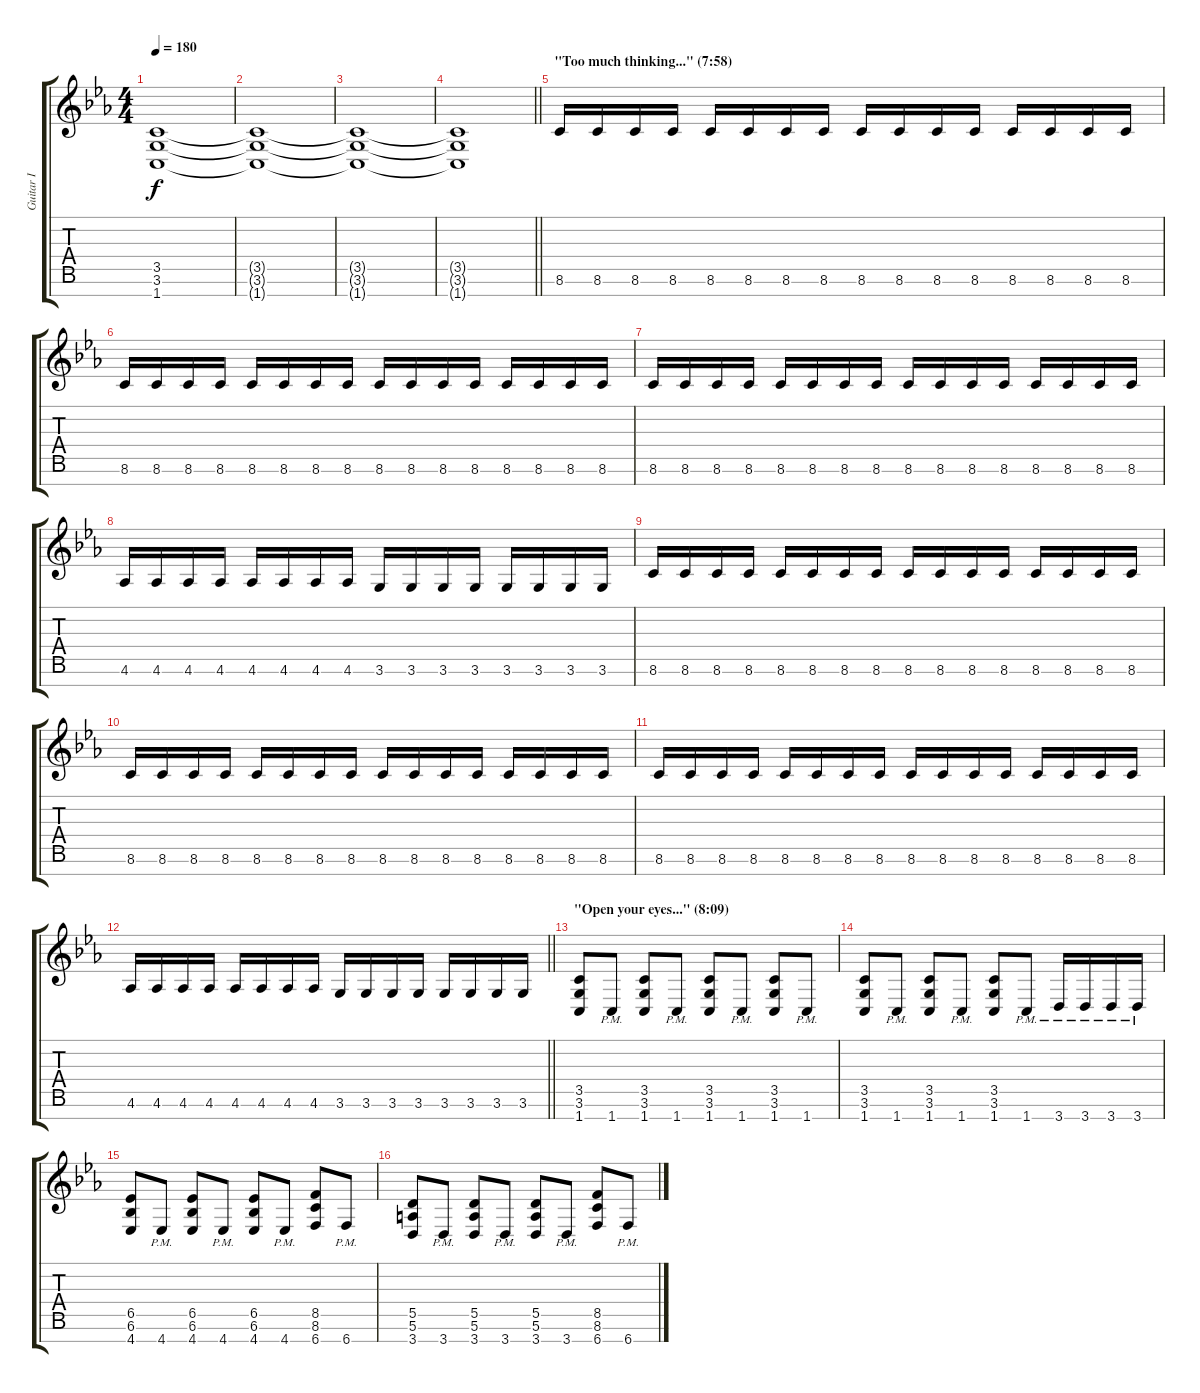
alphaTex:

\track ("Guitar I" "Guitar I") {instrument distortionguitar}
\staff {score tabs}
\tuning (E4 B3 G3 D3 A2 E2 B1) {hide}
\ts (4 4)
\tempo 180
\clef g2
\ks eb
(3.5 3.6 1.7).1{dy f volume 10} |
(3.5{t} 3.6{t} 1.7{t}).1 |
(3.5{t} 3.6{t} 1.7{t}).1 |
\barLineRight lightlight
(3.5{t} 3.6{t} 1.7{t}).1 |
\section ("" "\"Too much thinking...\" (7:58)")
8.6.16{volume 16} 8.6.16 8.6.16 8.6.16 8.6.16 8.6.16 8.6.16 8.6.16 8.6.16 8.6.16 8.6.16 8.6.16 8.6.16 8.6.16 8.6.16 8.6.16 |
8.6.16 8.6.16 8.6.16 8.6.16 8.6.16 8.6.16 8.6.16 8.6.16 8.6.16 8.6.16 8.6.16 8.6.16 8.6.16 8.6.16 8.6.16 8.6.16 |
8.6.16 8.6.16 8.6.16 8.6.16 8.6.16 8.6.16 8.6.16 8.6.16 8.6.16 8.6.16 8.6.16 8.6.16 8.6.16 8.6.16 8.6.16 8.6.16 |
4.6.16 4.6.16 4.6.16 4.6.16 4.6.16 4.6.16 4.6.16 4.6.16 3.6.16 3.6.16 3.6.16 3.6.16 3.6.16 3.6.16 3.6.16 3.6.16 |
8.6.16 8.6.16 8.6.16 8.6.16 8.6.16 8.6.16 8.6.16 8.6.16 8.6.16 8.6.16 8.6.16 8.6.16 8.6.16 8.6.16 8.6.16 8.6.16 |
8.6.16 8.6.16 8.6.16 8.6.16 8.6.16 8.6.16 8.6.16 8.6.16 8.6.16 8.6.16 8.6.16 8.6.16 8.6.16 8.6.16 8.6.16 8.6.16 |
8.6.16 8.6.16 8.6.16 8.6.16 8.6.16 8.6.16 8.6.16 8.6.16 8.6.16 8.6.16 8.6.16 8.6.16 8.6.16 8.6.16 8.6.16 8.6.16 |
\barLineRight lightlight
4.6.16 4.6.16 4.6.16 4.6.16 4.6.16 4.6.16 4.6.16 4.6.16 3.6.16 3.6.16 3.6.16 3.6.16 3.6.16 3.6.16 3.6.16 3.6.16 |
\section ("" "\"Open your eyes...\" (8:09)")
(3.5 3.6 1.7).8 1.7{pm}.8 (3.5 3.6 1.7).8 1.7{pm}.8 (3.5 3.6 1.7).8 1.7{pm}.8 (3.5 3.6 1.7).8 1.7{pm}.8 |
(3.5 3.6 1.7).8 1.7{pm}.8 (3.5 3.6 1.7).8 1.7{pm}.8 (3.5 3.6 1.7).8 1.7{pm}.8 3.7{pm}.16 3.7{pm}.16 3.7{pm}.16 3.7{pm}.16 |
(6.5 6.6 4.7).8 4.7{pm}.8 (6.5 6.6 4.7).8 4.7{pm}.8 (6.5 6.6 4.7).8 4.7{pm}.8 (8.5 8.6 6.7).8 6.7{pm}.8 |
(5.5 5.6 3.7).8 3.7{pm}.8 (5.5 5.6 3.7).8 3.7{pm}.8 (5.5 5.6 3.7).8 3.7{pm}.8 (8.5 8.6 6.7).8 6.7{pm}.8
